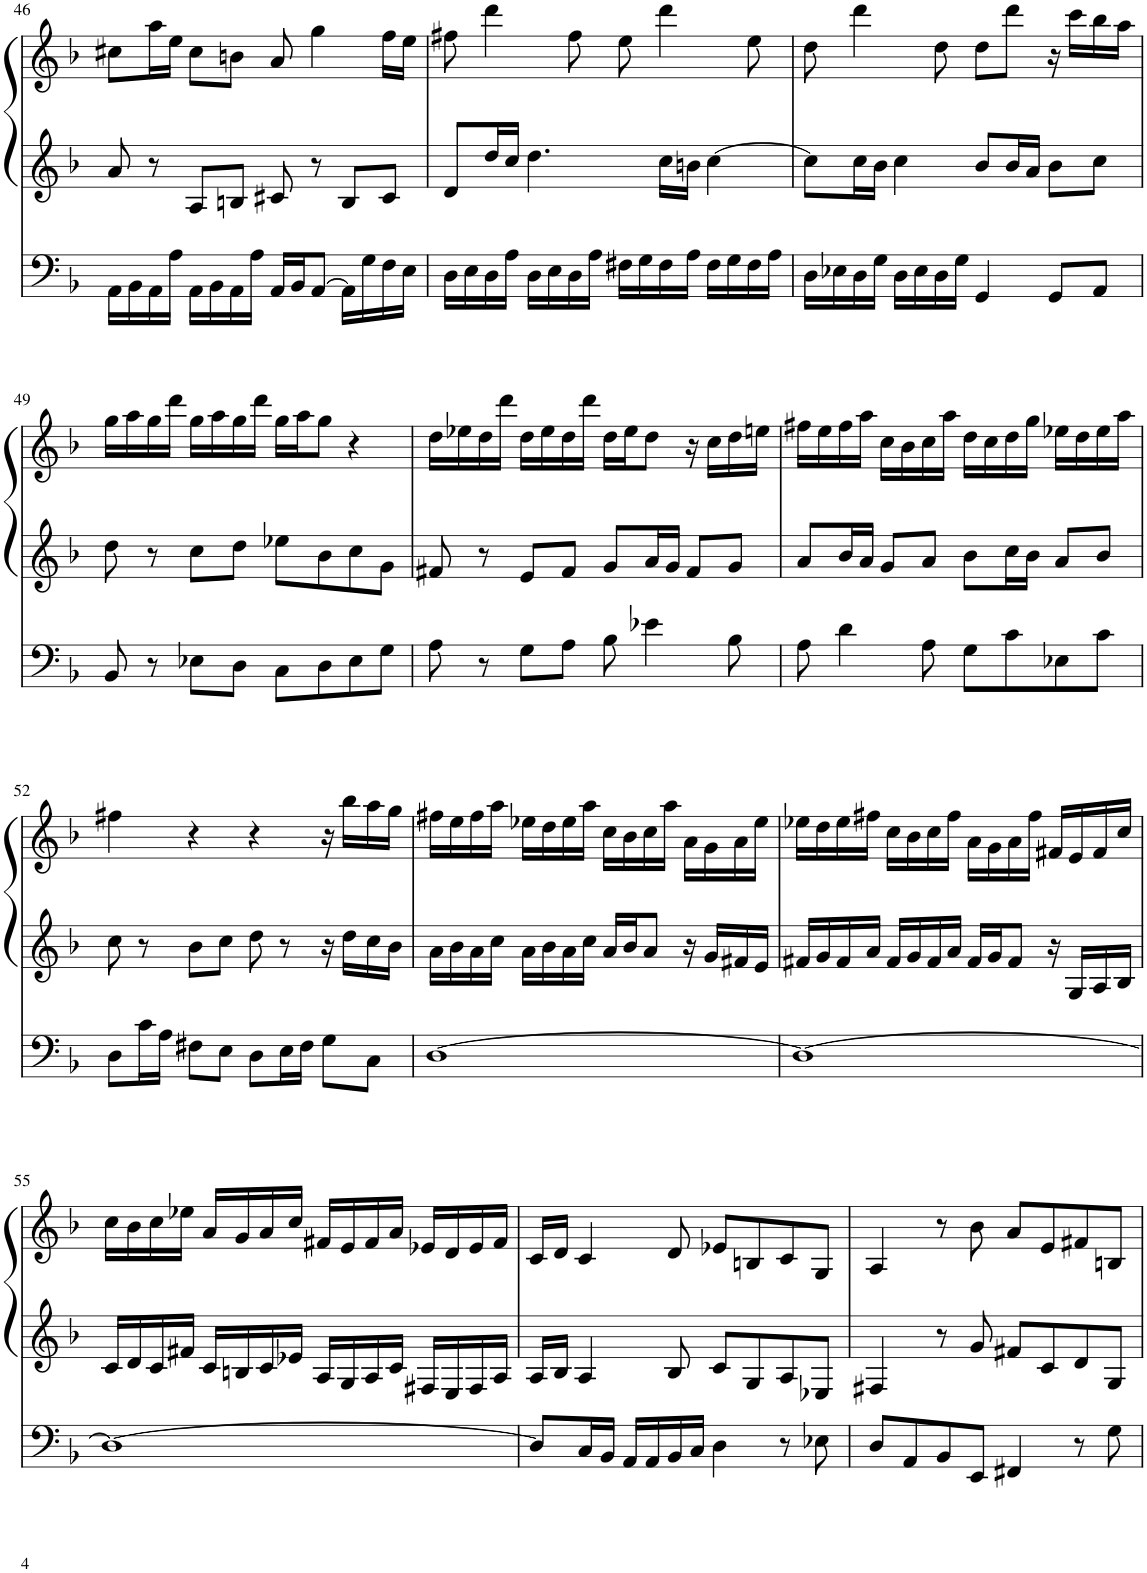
**kern	**kern	**kern
*part1	*part1	*part1
*staff3	*staff2	*staff1
*I"Organ	*	*
*I'Org.	*	*
!!LO:PB:g=z
*clefF4	*clefG2	*clefG2
*k[b-]	*k[b-]	*k[b-]
*M4/4	*M4/4	*M4/4
=46	=46	=46
16AA\LL	8a/	8cc#X\L
16BB-\	.	.
16AA\	8r	16aa\L
16A\JJ	.	16ee\JJ
16AA\LL	8A/L	8cc#\L
16BB-\	.	.
16AA\	8Bn/J	8bn\J
16A\JJ	.	.
16AA/LL	8c#X/	8a/
16BB-/J	.	.
[8AA/J	8r	4gg\
16AA\LL]	8B/L	.
16G\	.	.
16F\	8c#/J	16ff\LL
16E\JJ	.	16ee\JJ
=47	=47	=47
16D\LL	8d/L	8ff#X\
16E\	.	.
16D\	16dd/L	4ddd\
16A\JJ	16cc/JJ	.
16D\LL	4.dd\	.
16E\	.	.
16D\	.	8ff#\
16A\JJ	.	.
16F#X\LL	.	8ee\
16G\	.	.
16F#\	16cc\LL	4ddd\
16A\JJ	16bn\JJ	.
16F#\LL	[4cc\	.
16G\	.	.
16F#\	.	8ee\
16A\JJ	.	.
=48	=48	=48
16D\LL	8cc\L]	8dd\
16E-X\	.	.
16D\	16cc\L	4ddd\
16G\JJ	16b-\JJ	.
16D\LL	4cc\	.
16E-\	.	.
16D\	.	8dd\
16G\JJ	.	.
4GG/	8b-/L	8dd\L
.	16b-/L	8ddd\J
.	16a/JJ	.
8GG/L	8b-\L	16r
.	.	16ccc\LL
8AA/J	8cc\J	16bb-\
.	.	16aa\JJ
!!LO:LB:g=z
=49	=49	=49
8BB-/	8dd\	16gg\LL
.	.	16aa\
8r	8r	16gg\
.	.	16ddd\JJ
8E-X\L	8cc\L	16gg\LL
.	.	16aa\
8D\J	8dd\J	16gg\
.	.	16ddd\JJ
8C\L	8ee-X\L	16gg\LL
.	.	16aa\J
8D\	8b-\	8gg\J
8E-\	8cc\	4r
8G\J	8g\J	.
=50	=50	=50
8A\	8f#X/	16dd\LL
.	.	16ee-X\
8r	8r	16dd\
.	.	16ddd\JJ
8G\L	8e/L	16dd\LL
.	.	16ee-\
8A\J	8f#/J	16dd\
.	.	16ddd\JJ
8B-\	8g/L	16dd\LL
.	.	16ee-\J
4e-X\	16a/L	8dd\J
.	16g/JJ	.
.	8f#/L	16r
.	.	16cc\LL
8B-\	8g/J	16dd\
.	.	16een\JJ
=51	=51	=51
8A\	8a/L	16ff#X\LL
.	.	16ee\
4d\	16b-/L	16ff#\
.	16a/JJ	16aa\JJ
.	8g/L	16cc\LL
.	.	16b-\
8A\	8a/J	16cc\
.	.	16aa\JJ
8G\L	8b-\L	16dd\LL
.	.	16cc\
8c\	16cc\L	16dd\
.	16b-\JJ	16gg\JJ
8E-X\	8a/L	16ee-X\LL
.	.	16dd\
8c\J	8b-/J	16ee-\
.	.	16aa\JJ
!!LO:LB:g=z
=52	=52	=52
8D\L	8cc\	4ff#X\
16c\L	8r	.
16A\JJ	.	.
8F#X\L	8b-\L	4r
8E\J	8cc\J	.
8D\L	8dd\	4r
16E\L	8r	.
16F#\JJ	.	.
8G\L	16r	16r
.	16dd\LL	16bb-\LL
8C\J	16cc\	16aa\
.	16b-\JJ	16gg\JJ
=53	=53	=53
[1D	16a\LL	16ff#X\LL
.	16b-\	16ee\
.	16a\	16ff#\
.	16cc\JJ	16aa\JJ
.	16a\LL	16ee-X\LL
.	16b-\	16dd\
.	16a\	16ee-\
.	16cc\JJ	16aa\JJ
.	16a/LL	16cc\LL
.	16b-/J	16b-\
.	8a/J	16cc\
.	.	16aa\JJ
.	16r	16a\LL
.	16g/LL	16g\
.	16f#X/	16a\
.	16e/JJ	16ee-\JJ
=54	=54	=54
1D_	16f#X/LL	16ee-X\LL
.	16g/	16dd\
.	16f#/	16ee-\
.	16a/JJ	16ff#X\JJ
.	16f#/LL	16cc\LL
.	16g/	16b-\
.	16f#/	16cc\
.	16a/JJ	16ff#\JJ
.	16f#/LL	16a\LL
.	16g/J	16g\
.	8f#/J	16a\
.	.	16ff#\JJ
.	16r	16f#X/LL
.	16G/LL	16e/
.	16A/	16f#/
.	16B-/JJ	16cc/JJ
!!LO:LB:g=z
=55	=55	=55
1D_	16c/LL	16cc\LL
.	16d/	16b-\
.	16c/	16cc\
.	16f#X/JJ	16ee-X\JJ
.	16c/LL	16a/LL
.	16Bn/	16g/
.	16c/	16a/
.	16e-X/JJ	16cc/JJ
.	16A/LL	16f#X/LL
.	16G/	16e/
.	16A/	16f#/
.	16c/JJ	16a/JJ
.	16F#X/LL	16e-X/LL
.	16E/	16d/
.	16F#/	16e-/
.	16A/JJ	16f#/JJ
=56	=56	=56
8D/L]	16A/LL	16c/LL
.	16B-/JJ	16d/JJ
16C/L	4A/	4c/
16BB-/JJ	.	.
16AA/LL	.	.
16AA/	.	.
16BB-/	8B-/	8d/
16C/JJ	.	.
4D\	8c/L	8e-X/L
.	8G/	8Bn/
8r	8A/	8c/
8E-X\	8E-X/J	8G/J
=57	=57	=57
8D/L	4F#X/	4A/
8AA/	.	.
8BB-/	8r	8r
8EE/J	8g/	8b-\
4FF#X/	8f#X/L	8a/L
.	8c/	8e/
8r	8d/	8f#X/
8G\	8G/J	8Bn/J
=	=	=
*-	*-	*-
